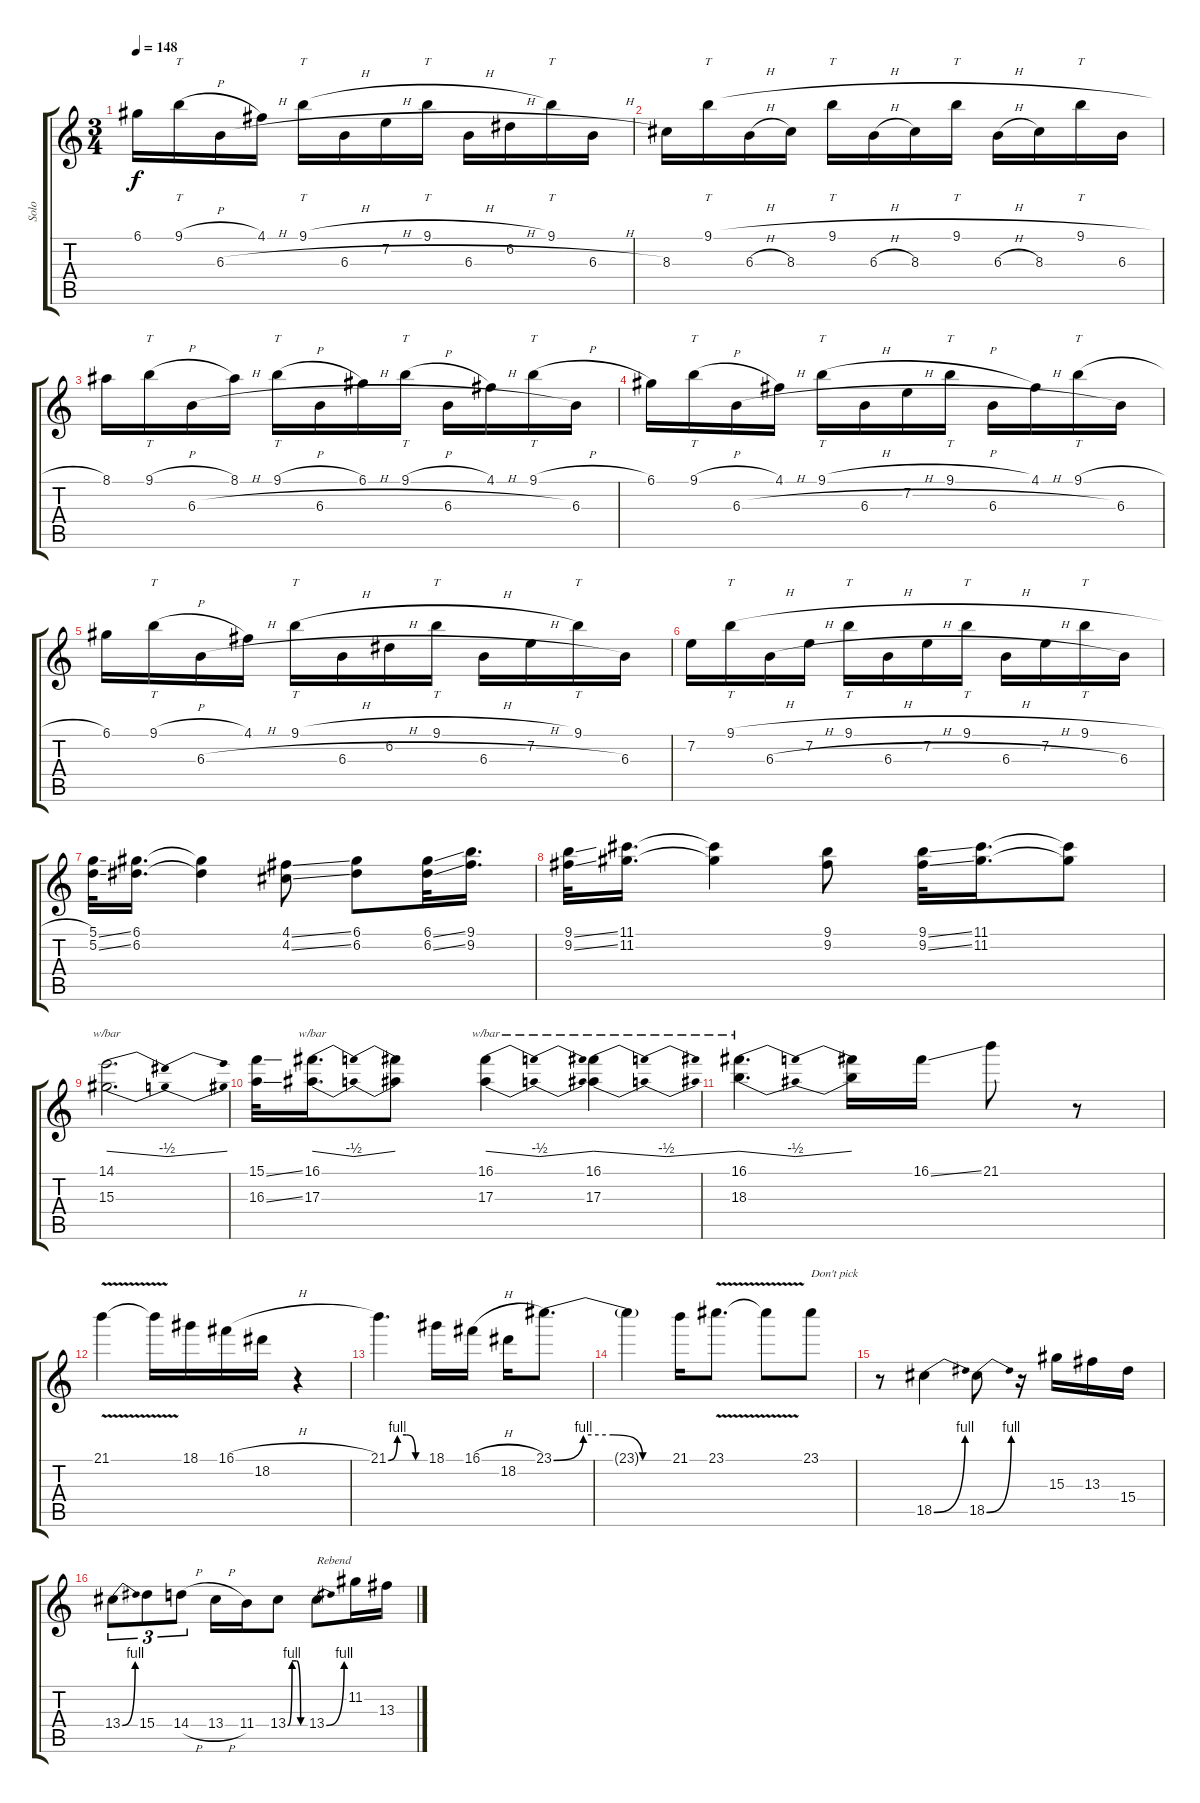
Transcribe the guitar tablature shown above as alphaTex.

\track ("Solo" "Solo") {instrument overdrivenguitar}
\staff {score tabs}
\tuning (D4 A3 F3 C3 G2 C2) {hide}
\ts (3 4)
\tempo 148
\clef g2
\ks c
6.1.16{dy f} 9.1{h}.16{tt} 6.3{h}.16 4.1.16 9.1{h}.16{tt} 6.3{h}.16 7.2.16 9.1{h}.16{tt} 6.3{h}.16 6.2.16 9.1.16{tt} 6.3{h}.16 |
8.3.16 9.1{h}.16{tt} 6.3{h}.16 8.3.16 9.1{h}.16{tt} 6.3{h}.16 8.3.16 9.1{h}.16{tt} 6.3{h}.16 8.3.16 9.1{h}.16{tt} 6.3.16 |
8.1.16 9.1{h}.16{tt} 6.3{h}.16 8.1.16 9.1{h}.16{tt} 6.3{h}.16 6.1.16 9.1{h}.16{tt} 6.3{h}.16 4.1.16 9.1{h}.16{tt} 6.3.16 |
6.1.16 9.1{h}.16{tt} 6.3{h}.16 4.1.16 9.1{h}.16{tt} 6.3{h}.16 7.2.16 9.1{h}.16{tt} 6.3{h}.16 4.1.16 9.1{h}.16{tt} 6.3.16 |
6.1.16 9.1{h}.16{tt} 6.3{h}.16 4.1.16 9.1{h}.16{tt} 6.3{h}.16 6.2.16 9.1{h}.16{tt} 6.3{h}.16 7.2.16 9.1.16{tt} 6.3.16 |
7.2.16 9.1{h}.16{tt} 6.3{h}.16 7.2.16 9.1{h}.16{tt} 6.3{h}.16 7.2.16 9.1{h}.16{tt} 6.3{h}.16 7.2.16 9.1{h}.16{tt} 6.3.16 |
(5.1{ss} 5.2{ss}).32 (6.1 6.2).16{d} (6.1{t} 6.2{t}).4 (4.1{ss} 4.2{ss}).8 (6.1 6.2).8 (6.1{ss} 6.2{ss}).32 (9.1 9.2).16{d} |
(9.1{ss} 9.2{ss}).32 (11.1 11.2).16{d} (11.1{t} 11.2{t}).4 (9.1 9.2).8 (9.1{ss} 9.2{ss}).32 (11.1 11.2).16{d} (11.1{t} 11.2{t}).8 |
(14.1 15.3).2{d tbe (dip default 0 0 30 -2 60 0)} |
(15.1{ss} 16.3{ss}).32 (16.1 17.3).16{d tbe (dip default 0 0 30 -2 60 0)} (16.1{t} 17.3{t}).8 (16.1 17.3).4{tbe (dip default 0 0 30 -2 60 0)} (16.1 17.3).4{tbe (dip default 0 0 30 -2 60 0)} |
(16.1 18.3).4{d tbe (dip default 0 0 30 -2 60 0)} (16.1{t} 18.3{t}).16 16.1{ss}.16 21.1.8 r.8 |
21.1{v}.4 21.1{t}.16 18.1.16 16.1{h}.16 18.2.16 r.4 |
21.1{be (custom 0 0 15 4 30 4 45 0 60 0)}.4{d} 18.1.16 16.1{h}.16 18.2.16 23.1{be (custom 0 0 15 4 30 4 45 0 60 0)}.8{d} |
23.1{t}.4 21.1.16 23.1{v}.8{d} 23.1{t}.8 23.1.8{txt "Don't pick"} |
r.8 18.5{be (bend 0 0 60 4)}.4 18.5{be (bend 0 0 60 4)}.8 r.16 15.3.16 13.3.16 15.4.16 |
13.4{be (bend 0 0 60 4)}.8{tu (3 2)} 15.4.8{tu (3 2)} 14.4{h}.8{tu (3 2)} 13.4{h}.16 11.4.16 13.4{be (custom 0 0 15 4 30 4 45 0 60 0)}.8 13.4{be (bend 0 0 60 4)}.8{txt "Rebend"} 11.2.16 13.3{h}.16
